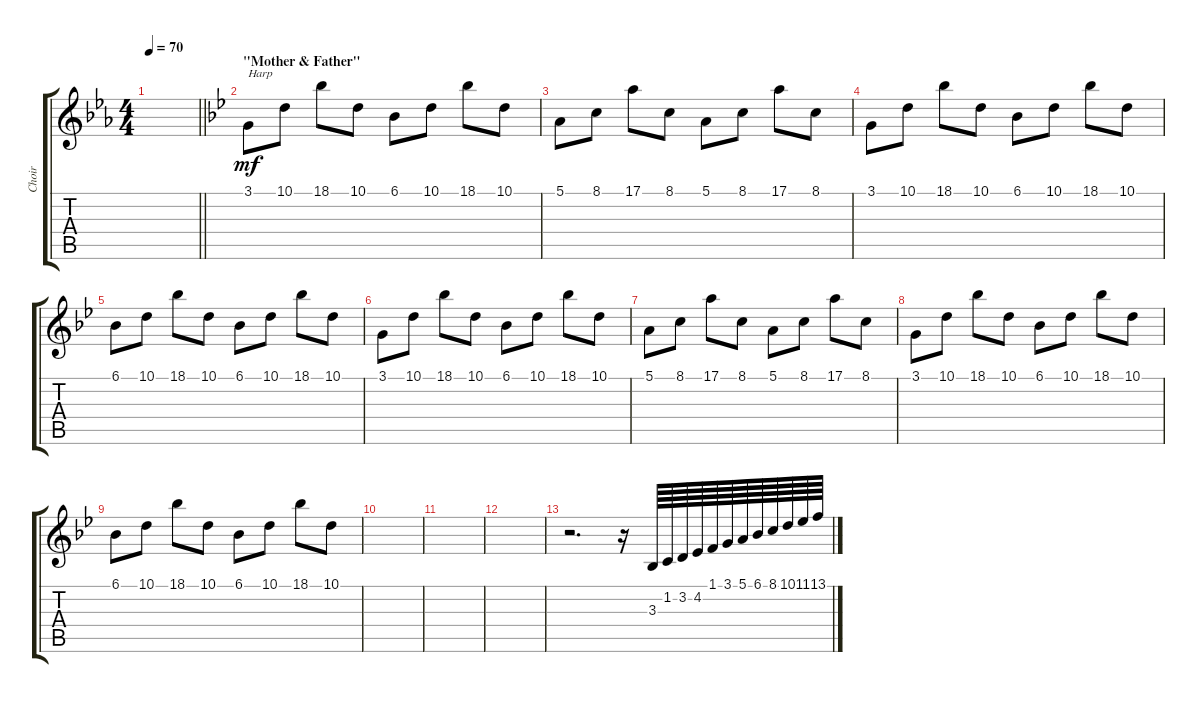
\track ("Choir" "Choir") {instrument choiraahs}
\staff {score tabs}
\tuning (E4 B3 G3 D3 A2 E2) {hide}
\ts (4 4)
\tempo 70
\clef g2
\barLineRight lightlight
\ks cminor
|
\section ("" "\"Mother & Father\"")
\ks gminor
3.1.8{txt "Harp" dy mf instrument orchestralharp} 10.1.8 18.1.8 10.1.8 6.1.8 10.1.8 18.1.8 10.1.8 |
5.1.8 8.1.8 17.1.8 8.1.8 5.1.8 8.1.8 17.1.8 8.1.8 |
3.1.8{instrument orchestralharp} 10.1.8 18.1.8 10.1.8 6.1.8 10.1.8 18.1.8 10.1.8 |
6.1.8{instrument orchestralharp} 10.1.8 18.1.8 10.1.8 6.1.8 10.1.8 18.1.8 10.1.8 |
3.1.8{instrument orchestralharp} 10.1.8 18.1.8 10.1.8 6.1.8 10.1.8 18.1.8 10.1.8 |
5.1.8 8.1.8 17.1.8 8.1.8 5.1.8 8.1.8 17.1.8 8.1.8 |
3.1.8{instrument orchestralharp} 10.1.8 18.1.8 10.1.8 6.1.8 10.1.8 18.1.8 10.1.8 |
6.1.8{volume 0 instrument orchestralharp} 10.1.8 18.1.8 10.1.8 6.1.8 10.1.8 18.1.8 10.1.8 |
|
|
|
r.2{d} r.16 3.3.64 1.2.64 3.2.64 4.2.64 1.1.64 3.1.64 5.1.64 6.1.64 8.1.64 10.1.64 11.1.64 13.1.64
